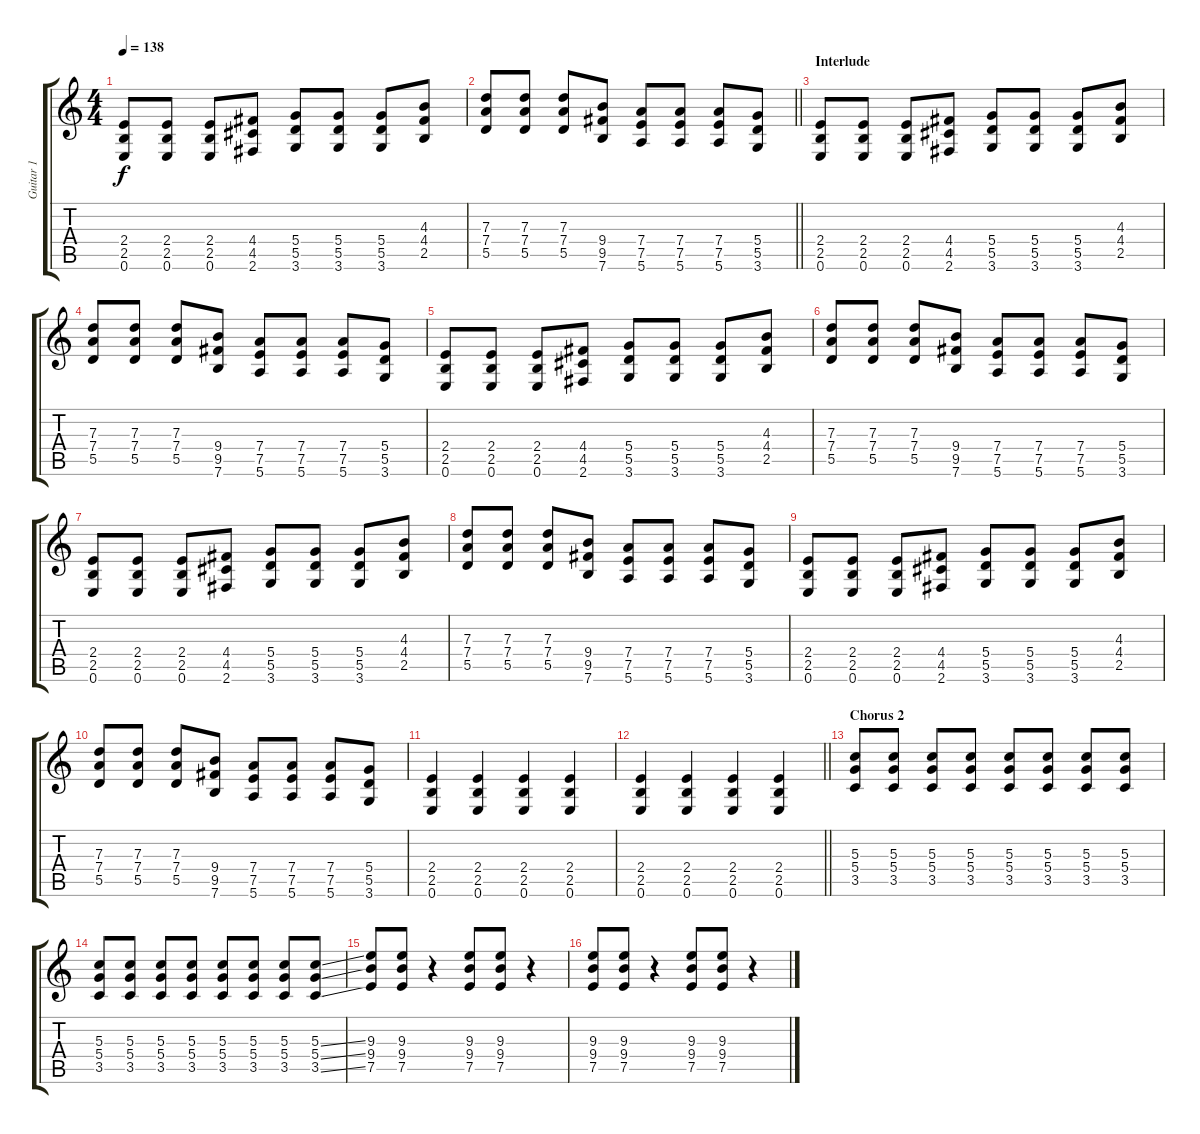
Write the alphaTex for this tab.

\track ("Guitar 1" "Guitar 1") {instrument electricguitarclean}
\staff {score tabs}
\tuning (E4 B3 G3 D3 A2 E2) {hide}
\ts (4 4)
\tempo 138
\clef g2
\ks c
(2.4 2.5 0.6).8{dy f} (2.4 2.5 0.6).8 (2.4 2.5 0.6).8 (4.4 4.5 2.6).8 (5.4 5.5 3.6).8 (5.4 5.5 3.6).8 (5.4 5.5 3.6).8 (4.3 4.4 2.5).8 |
\barLineRight lightlight
(7.3 7.4 5.5).8 (7.3 7.4 5.5).8 (7.3 7.4 5.5).8 (9.4 9.5 7.6).8 (7.4 7.5 5.6).8 (7.4 7.5 5.6).8 (7.4 7.5 5.6).8 (5.4 5.5 3.6).8 |
\section ("" "Interlude")
(2.4 2.5 0.6).8{instrument distortionguitar} (2.4 2.5 0.6).8 (2.4 2.5 0.6).8 (4.4 4.5 2.6).8 (5.4 5.5 3.6).8 (5.4 5.5 3.6).8 (5.4 5.5 3.6).8 (4.3 4.4 2.5).8 |
(7.3 7.4 5.5).8 (7.3 7.4 5.5).8 (7.3 7.4 5.5).8 (9.4 9.5 7.6).8 (7.4 7.5 5.6).8 (7.4 7.5 5.6).8 (7.4 7.5 5.6).8 (5.4 5.5 3.6).8 |
(2.4 2.5 0.6).8 (2.4 2.5 0.6).8 (2.4 2.5 0.6).8 (4.4 4.5 2.6).8 (5.4 5.5 3.6).8 (5.4 5.5 3.6).8 (5.4 5.5 3.6).8 (4.3 4.4 2.5).8 |
(7.3 7.4 5.5).8 (7.3 7.4 5.5).8 (7.3 7.4 5.5).8 (9.4 9.5 7.6).8 (7.4 7.5 5.6).8 (7.4 7.5 5.6).8 (7.4 7.5 5.6).8 (5.4 5.5 3.6).8 |
(2.4 2.5 0.6).8 (2.4 2.5 0.6).8 (2.4 2.5 0.6).8 (4.4 4.5 2.6).8 (5.4 5.5 3.6).8 (5.4 5.5 3.6).8 (5.4 5.5 3.6).8 (4.3 4.4 2.5).8 |
(7.3 7.4 5.5).8 (7.3 7.4 5.5).8 (7.3 7.4 5.5).8 (9.4 9.5 7.6).8 (7.4 7.5 5.6).8 (7.4 7.5 5.6).8 (7.4 7.5 5.6).8 (5.4 5.5 3.6).8 |
(2.4 2.5 0.6).8 (2.4 2.5 0.6).8 (2.4 2.5 0.6).8 (4.4 4.5 2.6).8 (5.4 5.5 3.6).8 (5.4 5.5 3.6).8 (5.4 5.5 3.6).8 (4.3 4.4 2.5).8 |
(7.3 7.4 5.5).8 (7.3 7.4 5.5).8 (7.3 7.4 5.5).8 (9.4 9.5 7.6).8 (7.4 7.5 5.6).8 (7.4 7.5 5.6).8 (7.4 7.5 5.6).8 (5.4 5.5 3.6).8 |
(2.4 2.5 0.6).4 (2.4 2.5 0.6).4 (2.4 2.5 0.6).4 (2.4 2.5 0.6).4 |
\barLineRight lightlight
(2.4 2.5 0.6).4 (2.4 2.5 0.6).4 (2.4 2.5 0.6).4 (2.4 2.5 0.6).4 |
\section ("" "Chorus 2")
(5.3 5.4 3.5).8 (5.3 5.4 3.5).8 (5.3 5.4 3.5).8 (5.3 5.4 3.5).8 (5.3 5.4 3.5).8 (5.3 5.4 3.5).8 (5.3 5.4 3.5).8 (5.3 5.4 3.5).8 |
(5.3 5.4 3.5).8 (5.3 5.4 3.5).8 (5.3 5.4 3.5).8 (5.3 5.4 3.5).8 (5.3 5.4 3.5).8 (5.3 5.4 3.5).8 (5.3 5.4 3.5).8 (5.3{ss} 5.4{ss} 3.5{ss}).8 |
(9.3 9.4 7.5).8 (9.3 9.4 7.5).8 r.4 (9.3 9.4 7.5).8 (9.3 9.4 7.5).8 r.4 |
(9.3 9.4 7.5).8 (9.3 9.4 7.5).8 r.4 (9.3 9.4 7.5).8 (9.3 9.4 7.5).8 r.4
